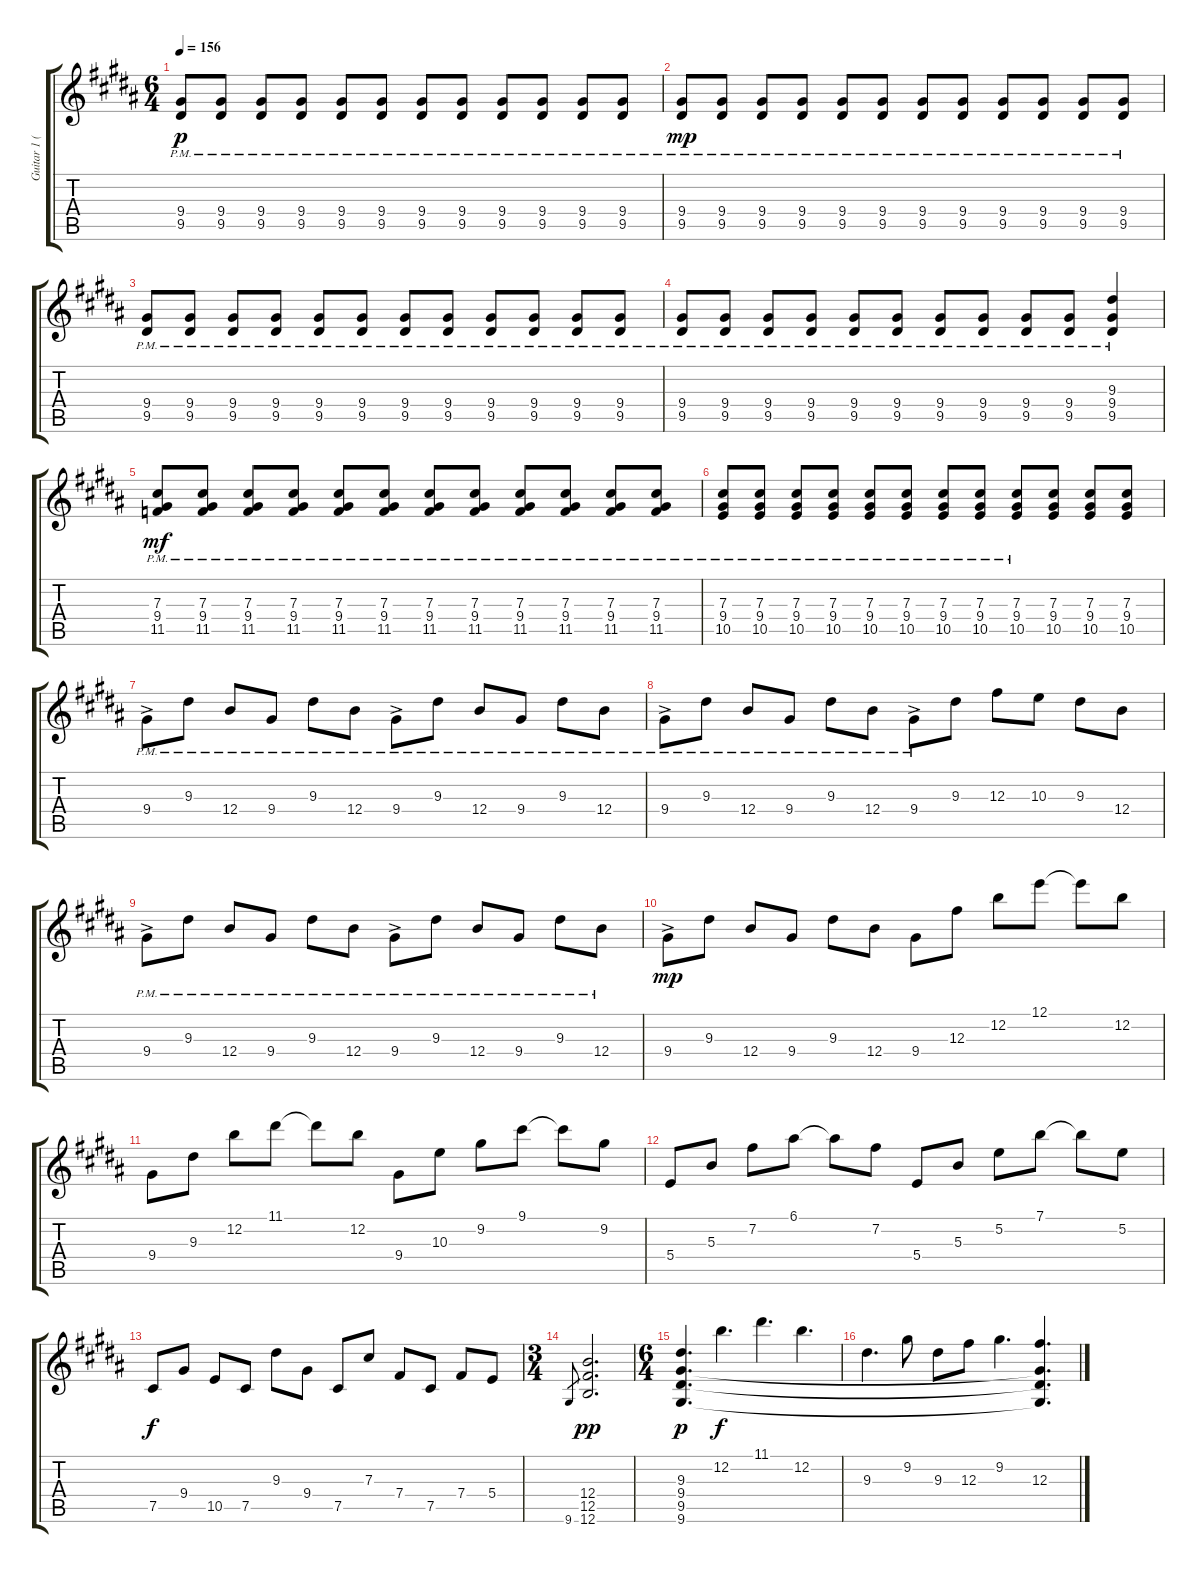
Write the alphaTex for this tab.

\track ("Guitar 1 (Alt. Karn. tun.) - Drew " "Guitar 1 (") {instrument overdrivenguitar}
\staff {score tabs}
\tuning (E4 B3 Gb3 B2 Gb2 B1) {hide}
\ts (6 4)
\tempo 156
\clef g2
\ks b
(9.4{pm} 9.5{pm}).8{dy p} (9.4{pm} 9.5{pm}).8 (9.4{pm} 9.5{pm}).8 (9.4{pm} 9.5{pm}).8 (9.4{pm} 9.5{pm}).8 (9.4{pm} 9.5{pm}).8 (9.4{pm} 9.5{pm}).8 (9.4{pm} 9.5{pm}).8 (9.4{pm} 9.5{pm}).8 (9.4{pm} 9.5{pm}).8 (9.4{pm} 9.5{pm}).8 (9.4{pm} 9.5{pm}).8 |
(9.4{pm} 9.5{pm}).8{dy mp} (9.4{pm} 9.5{pm}).8 (9.4{pm} 9.5{pm}).8 (9.4{pm} 9.5{pm}).8 (9.4{pm} 9.5{pm}).8 (9.4{pm} 9.5{pm}).8 (9.4{pm} 9.5{pm}).8 (9.4{pm} 9.5{pm}).8 (9.4{pm} 9.5{pm}).8 (9.4{pm} 9.5{pm}).8 (9.4{pm} 9.5{pm}).8 (9.4{pm} 9.5{pm}).8 |
(9.4{pm} 9.5{pm}).8 (9.4{pm} 9.5{pm}).8 (9.4{pm} 9.5{pm}).8 (9.4{pm} 9.5{pm}).8 (9.4{pm} 9.5{pm}).8 (9.4{pm} 9.5{pm}).8 (9.4{pm} 9.5{pm}).8 (9.4{pm} 9.5{pm}).8 (9.4{pm} 9.5{pm}).8 (9.4{pm} 9.5{pm}).8 (9.4{pm} 9.5{pm}).8 (9.4{pm} 9.5{pm}).8 |
(9.4{pm} 9.5{pm}).8 (9.4{pm} 9.5{pm}).8 (9.4{pm} 9.5{pm}).8 (9.4{pm} 9.5{pm}).8 (9.4{pm} 9.5{pm}).8 (9.4{pm} 9.5{pm}).8 (9.4{pm} 9.5{pm}).8 (9.4{pm} 9.5{pm}).8 (9.4{pm} 9.5{pm}).8 (9.4{pm} 9.5{pm}).8 (9.3 9.4{pm} 9.5{pm}).4 |
(7.3{pm} 9.4{pm} 11.5{pm}).8{dy mf} (7.3{pm} 9.4{pm} 11.5{pm}).8 (7.3{pm} 9.4{pm} 11.5{pm}).8 (7.3{pm} 9.4{pm} 11.5{pm}).8 (7.3{pm} 9.4{pm} 11.5{pm}).8 (7.3{pm} 9.4{pm} 11.5{pm}).8 (7.3{pm} 9.4{pm} 11.5{pm}).8 (7.3{pm} 9.4{pm} 11.5{pm}).8 (7.3{pm} 9.4{pm} 11.5{pm}).8 (7.3{pm} 9.4{pm} 11.5{pm}).8 (7.3{pm} 9.4{pm} 11.5{pm}).8 (7.3{pm} 9.4{pm} 11.5{pm}).8 |
(7.3{pm} 9.4{pm} 10.5{pm}).8 (7.3{pm} 9.4{pm} 10.5{pm}).8 (7.3{pm} 9.4{pm} 10.5{pm}).8 (7.3{pm} 9.4{pm} 10.5{pm}).8 (7.3{pm} 9.4{pm} 10.5{pm}).8 (7.3{pm} 9.4{pm} 10.5{pm}).8 (7.3{pm} 9.4{pm} 10.5{pm}).8 (7.3{pm} 9.4{pm} 10.5{pm}).8 (7.3{pm} 9.4{pm} 10.5{pm}).8 (7.3 9.4 10.5).8 (7.3 9.4 10.5).8 (7.3 9.4 10.5).8 |
9.4{ac pm}.8 9.3{pm}.8 12.4{pm}.8 9.4{pm}.8 9.3{pm}.8 12.4{pm}.8 9.4{ac pm}.8 9.3{pm}.8 12.4{pm}.8 9.4{pm}.8 9.3{pm}.8 12.4{pm}.8 |
9.4{ac pm}.8 9.3{pm}.8 12.4{pm}.8 9.4{pm}.8 9.3{pm}.8 12.4{pm}.8 9.4{ac pm}.8 9.3.8 12.3.8 10.3.8 9.3.8 12.4.8 |
9.4{ac pm}.8 9.3{pm}.8 12.4{pm}.8 9.4{pm}.8 9.3{pm}.8 12.4{pm}.8 9.4{ac pm}.8 9.3{pm}.8 12.4{pm}.8 9.4{pm}.8 9.3{pm}.8 12.4{pm}.8 |
9.4{ac}.8{dy mp} 9.3.8 12.4.8 9.4.8 9.3.8 12.4.8 9.4.8 12.3.8 12.2.8 12.1.8 12.1{t}.8 12.2.8 |
9.4.8 9.3.8 12.2.8 11.1.8 11.1{t}.8 12.2.8 9.4.8 10.3.8 9.2.8 9.1.8 9.1{t}.8 9.2.8 |
5.4.8 5.3.8 7.2.8 6.1.8 6.1{t}.8 7.2.8 5.4.8 5.3.8 5.2.8 7.1.8 7.1{t}.8 5.2.8 |
7.5.8{dy f} 9.4.8 10.5.8 7.5.8 9.3.8 9.4.8 7.5.8 7.3.8 7.4.8 7.5.8 7.4.8 5.4.8 |
\ts (3 4)
9.6.8{gr} (12.4 12.5 12.6).2{d dy pp} |
\ts (6 4)
(9.3 9.4 9.5 9.6).4{d dy p} 12.2.4{d dy f} 11.1.4{d} 12.2.4{d} |
9.3.4{d} 9.2.8 9.3.8 12.3.8 9.2.4{d} (12.3 9.4{t} 9.5{t} 9.6{t}).4{d}
